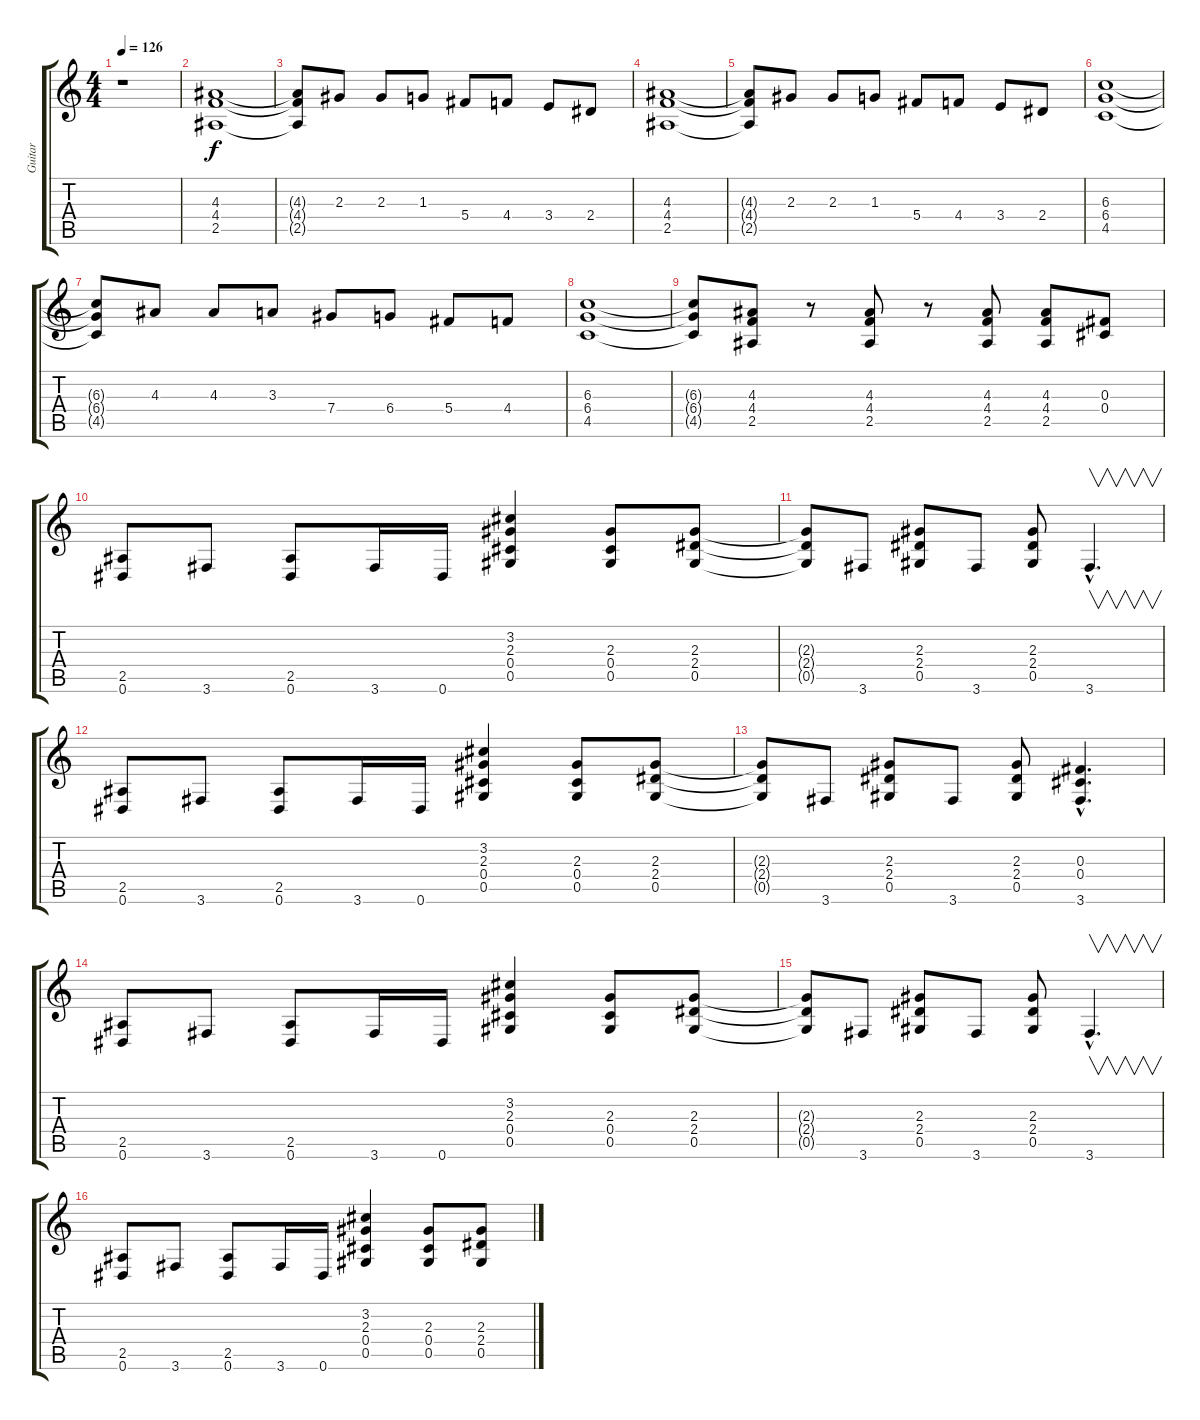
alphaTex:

\track ("Guitar" "Guitar") {instrument distortionguitar}
\staff {score tabs}
\tuning (Eb4 Bb3 Gb3 Db3 Ab2 Eb2) {hide}
\ts (4 4)
\tempo 126
\clef g2
\ks c
r.1{dy f} |
(4.3 4.4 2.5).1 |
(4.3{t} 4.4{t} 2.5{t}).8 2.3.8 2.3.8 1.3.8 5.4.8 4.4.8 3.4.8 2.4.8 |
(4.3 4.4 2.5).1 |
(4.3{t} 4.4{t} 2.5{t}).8 2.3.8 2.3.8 1.3.8 5.4.8 4.4.8 3.4.8 2.4.8 |
(6.3 6.4 4.5).1 |
(6.3{t} 6.4{t} 4.5{t}).8 4.3.8 4.3.8 3.3.8 7.4.8 6.4.8 5.4.8 4.4.8 |
(6.3 6.4 4.5).1 |
(6.3{t} 6.4{t} 4.5{t}).8 (4.3 4.4 2.5).8 r.8 (4.3 4.4 2.5).8 r.8 (4.3 4.4 2.5).8 (4.3 4.4 2.5).8 (0.3 0.4).8 |
(2.5 0.6).8 3.6.8 (2.5 0.6).8 3.6.16 0.6.16 (3.2 2.3 0.4 0.5).4 (2.3 0.4 0.5).8 (2.3 2.4 0.5).8 |
(2.3{t} 2.4{t} 0.5{t}).8 3.6.8 (2.3 2.4 0.5).8 3.6.8 (2.3 2.4 0.5).8 3.6{hac}.4{v d} |
(2.5 0.6).8 3.6.8 (2.5 0.6).8 3.6.16 0.6.16 (3.2 2.3 0.4 0.5).4 (2.3 0.4 0.5).8 (2.3 2.4 0.5).8 |
(2.3{t} 2.4{t} 0.5{t}).8 3.6.8 (2.3 2.4 0.5).8 3.6.8 (2.3 2.4 0.5).8 (0.3{hac} 0.4{hac} 3.6{hac}).4{d} |
(2.5 0.6).8 3.6.8 (2.5 0.6).8 3.6.16 0.6.16 (3.2 2.3 0.4 0.5).4 (2.3 0.4 0.5).8 (2.3 2.4 0.5).8 |
(2.3{t} 2.4{t} 0.5{t}).8 3.6.8 (2.3 2.4 0.5).8 3.6.8 (2.3 2.4 0.5).8 3.6{hac}.4{v d} |
(2.5 0.6).8 3.6.8 (2.5 0.6).8 3.6.16 0.6.16 (3.2 2.3 0.4 0.5).4 (2.3 0.4 0.5).8 (2.3 2.4 0.5).8
